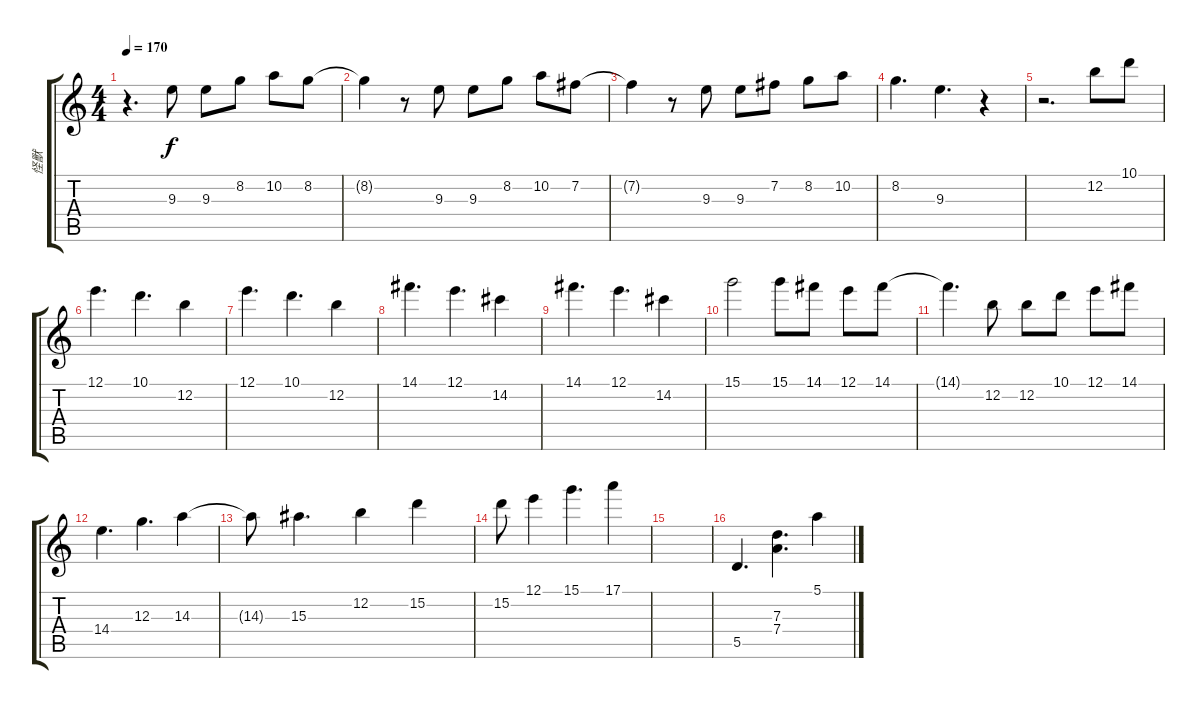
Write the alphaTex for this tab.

\track ("怪獸" "怪獸") {instrument overdrivenguitar}
\staff {score tabs}
\tuning (E4 B3 G3 D3 A2 E2) {hide}
\ts (4 4)
\tempo 170
\clef g2
\ks c
r.4{d dy f} 9.3.8 9.3.8 8.2.8 10.2.8 8.2.8 |
8.2{t}.4 r.8 9.3.8 9.3.8 8.2.8 10.2.8 7.2.8 |
7.2{t}.4 r.8 9.3.8 9.3.8 7.2.8 8.2.8 10.2.8 |
8.2.4{d} 9.3.4{d} r.4 |
r.2{d} 12.2.8 10.1.8 |
12.1.4{d} 10.1.4{d} 12.2.4 |
12.1.4{d} 10.1.4{d} 12.2.4 |
14.1.4{d} 12.1.4{d} 14.2.4 |
14.1.4{d} 12.1.4{d} 14.2.4 |
15.1.2 15.1.8 14.1.8 12.1.8 14.1.8 |
14.1{t}.4{d} 12.2.8 12.2.8 10.1.8 12.1.8 14.1.8 |
14.4.4{d} 12.3.4{d} 14.3.4 |
14.3{t}.8 15.3.4{d} 12.2.4 15.2.4 |
15.2.8 12.1.4 15.1.4{d} 17.1.4 |
|
5.5.4{d} (7.3 7.4).4{d} 5.1.4
